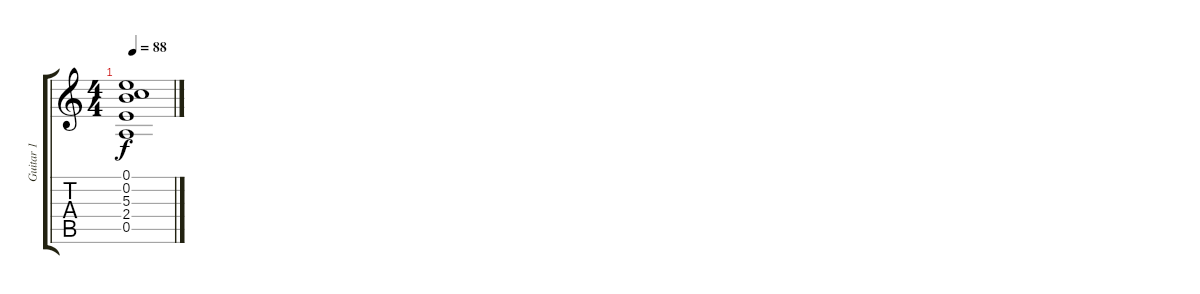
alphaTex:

\track ("Guitar 1" "Guitar 1") {instrument electricguitarjazz}
\staff {score tabs}
\tuning (E4 B3 G3 D3 A2 D2) {hide}
\ts (4 4)
\tempo 88
\clef g2
\ks c
(0.1{t} 0.2{t} 5.3{t} 2.4{t} 0.5{t}).1{dy f}
